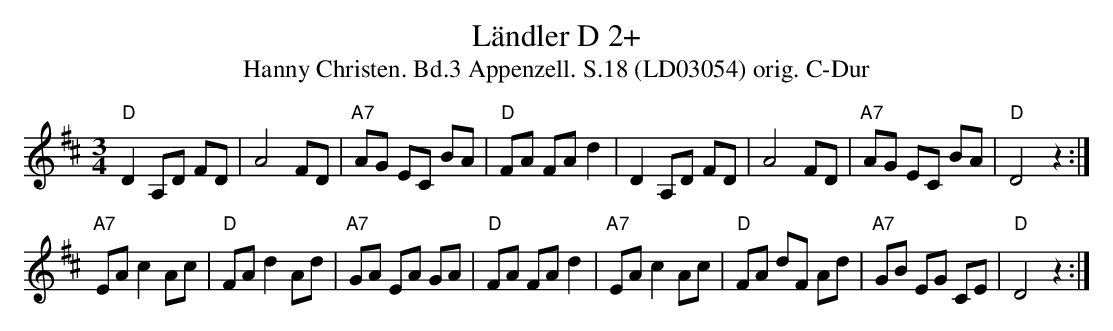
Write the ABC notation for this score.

X:1
T:Ländler D 2+
T:Hanny Christen. Bd.3 Appenzell. S.18 (LD03054) orig. C-Dur
M:3/4
L:1/8
K:Dmaj
"D"D2 A,D FD | A4 FD | "A7"AG EC BA | "D"FA FA d2 | \
D2 A,D FD | A4 FD | "A7"AG EC BA | "D"D4 z2 :|
"A7"EA c2 Ac | "D"FA d2 Ad | "A7"GA EA GA | "D"FA FA d2 | \
"A7"EA c2 Ac | "D"FA dF Ad | "A7"GB EG CE | "D"D4 z2 :|
